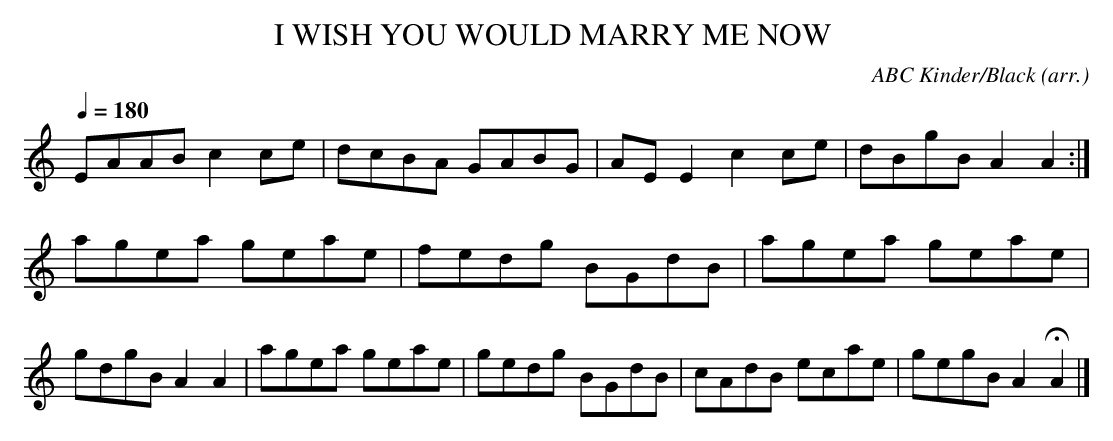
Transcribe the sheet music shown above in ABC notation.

X:1
T:I WISH YOU WOULD MARRY ME NOW \
C:ABC Kinder/Black (arr.)\
M:4/4\
L:1/8\
Q:1/4=180\
K:Am\
EAAB c2ce|dcBA GABG|AEE2 c2ce|dBgB A2A2:|\
agea geae|fedg BGdB|agea geae|gdgB A2 A2|\
agea geae|gedg BGdB|cAdB ecae|gegB A2HA2|]\
\
\
